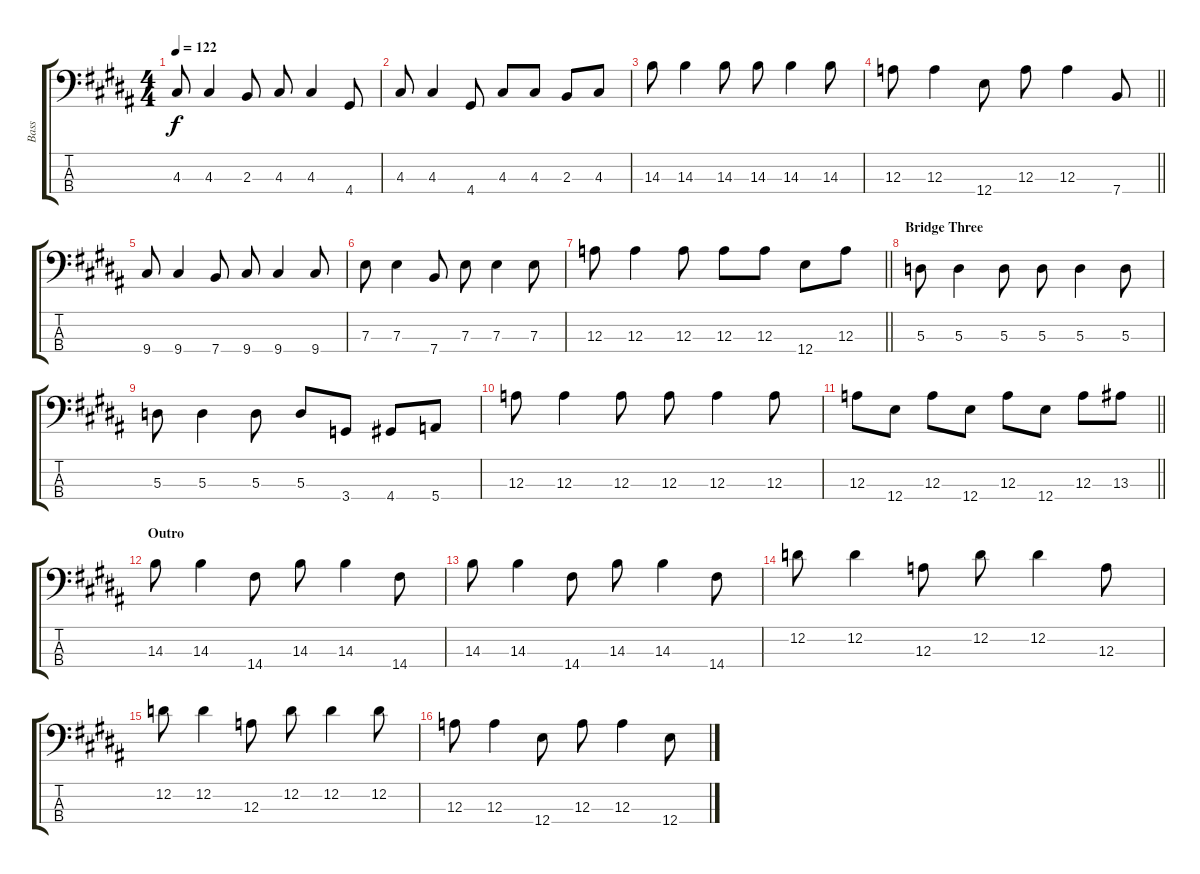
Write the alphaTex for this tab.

\track ("Bass" "Bass") {instrument electricbassfinger}
\staff {score tabs}
\tuning (G2 D2 A1 E1) {hide}
\ts (4 4)
\tempo 122
\clef f4
\ks b
4.3.8{dy f} 4.3.4 2.3.8 4.3.8 4.3.4 4.4.8 |
4.3.8 4.3.4 4.4.8 4.3.8 4.3.8 2.3.8 4.3.8 |
14.3.8 14.3.4 14.3.8 14.3.8 14.3.4 14.3.8 |
\barLineRight lightlight
12.3.8 12.3.4 12.4.8 12.3.8 12.3.4 7.4.8 |
9.4.8 9.4.4 7.4.8 9.4.8 9.4.4 9.4.8 |
7.3.8 7.3.4 7.4.8 7.3.8 7.3.4 7.3.8 |
\barLineRight lightlight
12.3.8 12.3.4 12.3.8 12.3.8 12.3.8 12.4.8 12.3.8 |
\section ("" "Bridge Three")
5.3.8 5.3.4 5.3.8 5.3.8 5.3.4 5.3.8 |
5.3.8 5.3.4 5.3.8 5.3.8 3.4.8 4.4.8 5.4.8 |
12.3.8 12.3.4 12.3.8 12.3.8 12.3.4 12.3.8 |
\barLineRight lightlight
12.3.8 12.4.8 12.3.8 12.4.8 12.3.8 12.4.8 12.3.8 13.3.8 |
\section ("" "Outro")
14.3.8 14.3.4 14.4.8 14.3.8 14.3.4 14.4.8 |
14.3.8 14.3.4 14.4.8 14.3.8 14.3.4 14.4.8 |
12.2.8 12.2.4 12.3.8 12.2.8 12.2.4 12.3.8 |
12.2.8 12.2.4 12.3.8 12.2.8 12.2.4 12.2.8 |
12.3.8 12.3.4 12.4.8 12.3.8 12.3.4 12.4.8
